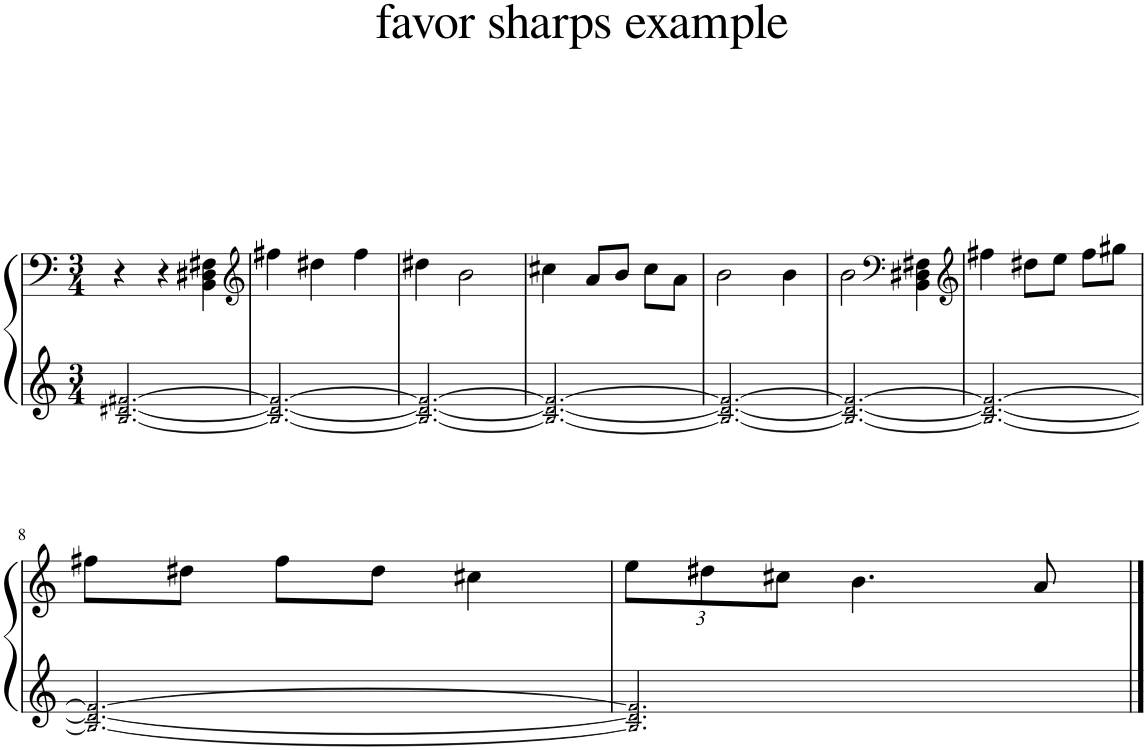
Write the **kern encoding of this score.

**kern	**kern
*part1	*part1
*staff2	*staff1
*I"Piano	*
*I'Pno.	*
*clefG2	*clefF4
*k[]	*k[]
*M3/4	*M3/4
=1	=1
!LO:N:n=1:head=diamond	!
!LO:N:n=2:head=diamond	!
!LO:N:n=3:head=diamond	!
[2.B!/ [2.d#X!/ [2.f#X!/	4r
.	4r
.	4BB\ 4D#X\ 4F#X\
=2	=2
*	*clefG2
!LO:N:n=1:head=diamond	!
!LO:N:n=2:head=diamond	!
!LO:N:n=3:head=diamond	!
2.B!/_ 2.d#!/_ 2.f#!/_	4ff#X\
.	4dd#X\
.	4ff#\
=3	=3
!LO:N:n=1:head=diamond	!
!LO:N:n=2:head=diamond	!
!LO:N:n=3:head=diamond	!
2.B!/_ 2.d#!/_ 2.f#!/_	4dd#X\
.	2b\
=4	=4
!LO:N:n=1:head=diamond	!
!LO:N:n=2:head=diamond	!
!LO:N:n=3:head=diamond	!
2.B!/_ 2.d#!/_ 2.f#!/_	4cc#X\
.	8a/L
.	8b/J
.	8cc#\L
.	8a\J
=5	=5
!LO:N:n=1:head=diamond	!
!LO:N:n=2:head=diamond	!
!LO:N:n=3:head=diamond	!
2.B!/_ 2.d#!/_ 2.f#!/_	2b\
.	4b\
=6	=6
!LO:N:n=1:head=diamond	!
!LO:N:n=2:head=diamond	!
!LO:N:n=3:head=diamond	!
2.B!/_ 2.d#!/_ 2.f#!/_	2b\
*	*clefF4
.	4BB\ 4D#X\ 4F#X\
=7	=7
*	*clefG2
!LO:N:n=1:head=diamond	!
!LO:N:n=2:head=diamond	!
!LO:N:n=3:head=diamond	!
2.B!/_ 2.d#!/_ 2.f#!/_	4ff#X\
.	8dd#X\L
.	8ee\J
.	8ff#\L
.	8gg#X\J
!!LO:LB:g=z
=8	=8
!LO:N:n=1:head=diamond	!
!LO:N:n=2:head=diamond	!
!LO:N:n=3:head=diamond	!
2.B!/_ 2.d#!/_ 2.f#!/_	8ff#X\L
.	8dd#X\J
.	8ff#\L
.	8dd#\J
.	4cc#X\
=9	=9
!LO:N:n=1:head=diamond	!
!LO:N:n=2:head=diamond	!
!LO:N:n=3:head=diamond	!
*	*Xbrackettup
2.B!/] 2.d#!/] 2.f#!/]	12ee\L
.	12dd#X\
.	12cc#X\J
.	4.b\
.	8a/
==	==
*-	*-
